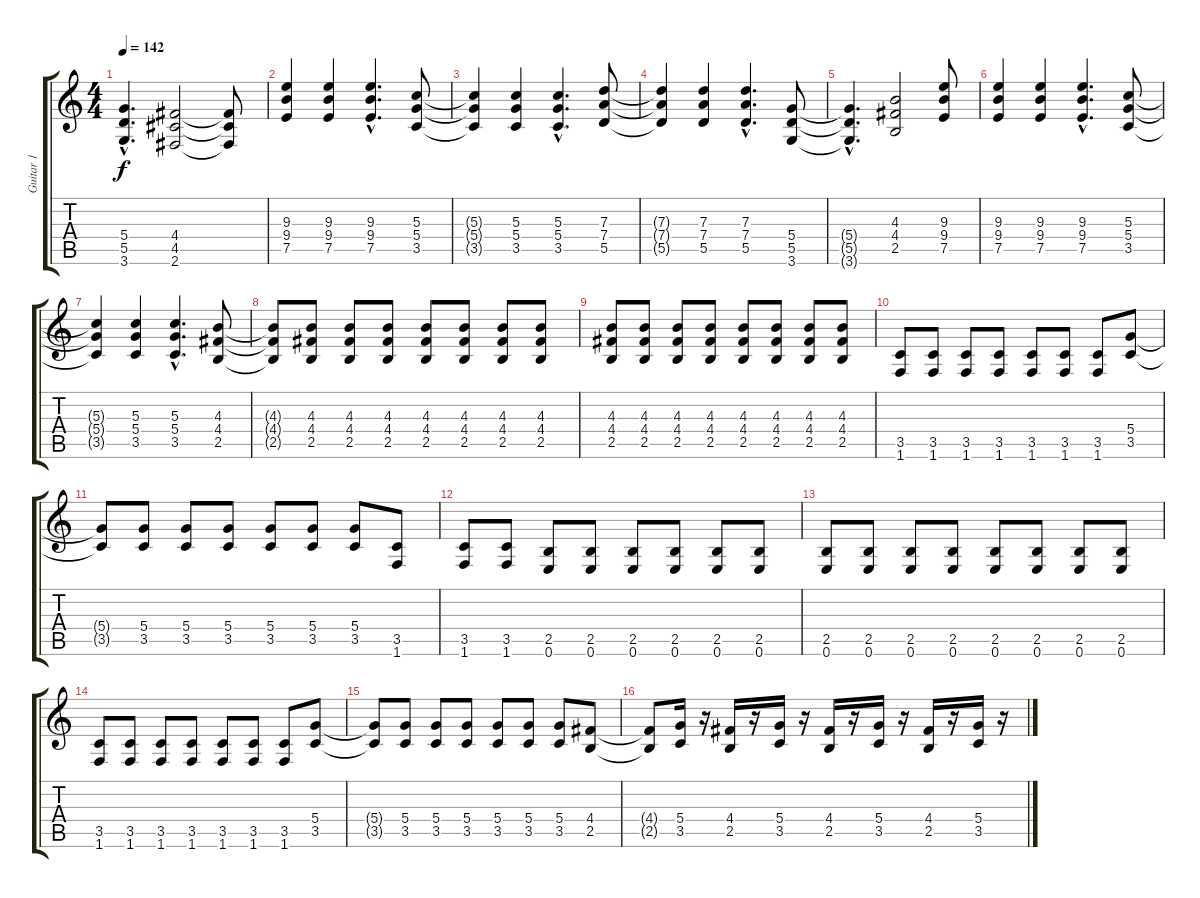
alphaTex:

\track ("Guitar 1" "Guitar 1") {instrument overdrivenguitar}
\staff {score tabs}
\tuning (E4 B3 G3 D3 A2 E2) {hide}
\ts (4 4)
\tempo 142
\clef g2
\ks c
(5.4{hac t} 5.5{hac t} 3.6{hac t}).4{d dy f} (4.4 4.5 2.6).2 (4.4{t} 4.5{t} 2.6{t}).8 |
(9.3 9.4 7.5).4 (9.3 9.4 7.5).4 (9.3{hac} 9.4{hac} 7.5{hac}).4{d} (5.3 5.4 3.5).8 |
(5.3{t} 5.4{t} 3.5{t}).4 (5.3 5.4 3.5).4 (5.3{hac} 5.4{hac} 3.5{hac}).4{d} (7.3 7.4 5.5).8 |
(7.3{t} 7.4{t} 5.5{t}).4 (7.3 7.4 5.5).4 (7.3{hac} 7.4{hac} 5.5{hac}).4{d} (5.4 5.5 3.6).8 |
(5.4{hac t} 5.5{hac t} 3.6{hac t}).4{d} (4.3 4.4 2.5).2 (9.3 9.4 7.5).8 |
(9.3 9.4 7.5).4 (9.3 9.4 7.5).4 (9.3{hac} 9.4{hac} 7.5{hac}).4{d} (5.3 5.4 3.5).8 |
(5.3{t} 5.4{t} 3.5{t}).4 (5.3 5.4 3.5).4 (5.3{hac} 5.4{hac} 3.5{hac}).4{d} (4.3 4.4 2.5).8 |
(4.3{t} 4.4{t} 2.5{t}).8 (4.3 4.4 2.5).8 (4.3 4.4 2.5).8 (4.3 4.4 2.5).8 (4.3 4.4 2.5).8 (4.3 4.4 2.5).8 (4.3 4.4 2.5).8 (4.3 4.4 2.5).8 |
(4.3 4.4 2.5).8 (4.3 4.4 2.5).8 (4.3 4.4 2.5).8 (4.3 4.4 2.5).8 (4.3 4.4 2.5).8 (4.3 4.4 2.5).8 (4.3 4.4 2.5).8 (4.3 4.4 2.5).8 |
(3.5 1.6).8 (3.5 1.6).8 (3.5 1.6).8 (3.5 1.6).8 (3.5 1.6).8 (3.5 1.6).8 (3.5 1.6).8 (5.4 3.5).8 |
(5.4{t} 3.5{t}).8 (5.4 3.5).8 (5.4 3.5).8 (5.4 3.5).8 (5.4 3.5).8 (5.4 3.5).8 (5.4 3.5).8 (3.5 1.6).8 |
(3.5 1.6).8 (3.5 1.6).8 (2.5 0.6).8 (2.5 0.6).8 (2.5 0.6).8 (2.5 0.6).8 (2.5 0.6).8 (2.5 0.6).8 |
(2.5 0.6).8 (2.5 0.6).8 (2.5 0.6).8 (2.5 0.6).8 (2.5 0.6).8 (2.5 0.6).8 (2.5 0.6).8 (2.5 0.6).8 |
(3.5 1.6).8 (3.5 1.6).8 (3.5 1.6).8 (3.5 1.6).8 (3.5 1.6).8 (3.5 1.6).8 (3.5 1.6).8 (5.4 3.5).8 |
(5.4{t} 3.5{t}).8 (5.4 3.5).8 (5.4 3.5).8 (5.4 3.5).8 (5.4 3.5).8 (5.4 3.5).8 (5.4 3.5).8 (4.4 2.5).8 |
(4.4{t} 2.5{t}).8 (5.4 3.5).16 r.16 (4.4 2.5).16 r.16 (5.4 3.5).16 r.16 (4.4 2.5).16 r.16 (5.4 3.5).16 r.16 (4.4 2.5).16 r.16 (5.4 3.5).16 r.16
